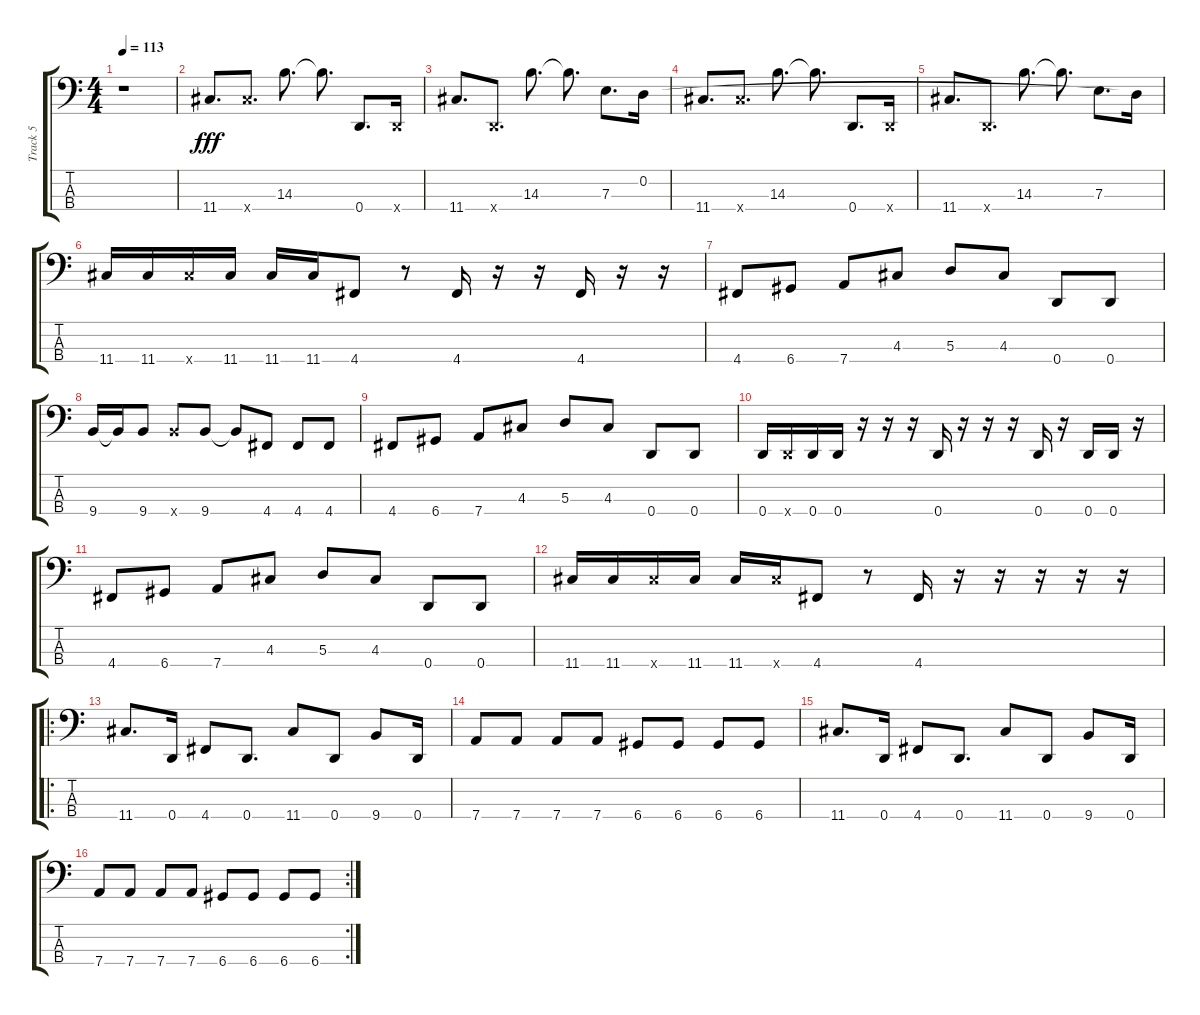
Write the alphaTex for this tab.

\track ("Track 5" "Track 5") {instrument slapbass1}
\staff {score tabs}
\tuning (G2 D2 A1 D1) {hide}
\ts (4 4)
\tempo 113
\clef f4
\ks c
r.1{dy fff} |
11.4.8{d} 11.4{x}.8{d} 14.3.8{d} 14.3{t}.8{d} 0.4.8{d} 0.4{x}.16 |
11.4.8{d} 0.4{x}.8{d} 14.3.8{d} 14.3{t}.8{d} 7.3.8{d} 0.2.16 |
11.4.8{d} 11.4{x}.8{d} 14.3.8{d} 14.3{t}.8{d} 0.4.8{d} 0.4{x}.16 |
11.4.8{d} 0.4{x}.8{d} 14.3.8{d} 14.3{t}.8{d} 7.3.8{d} 0.2{t}.16 |
11.4.16 11.4.16 11.4{x}.16 11.4.16 11.4.16 11.4.16 4.4.8 r.8 4.4.16 r.16 r.16 4.4.16 r.16 r.16 |
4.4.8 6.4.8 7.4.8 4.3.8 5.3.8 4.3.8 0.4.8 0.4.8 |
9.4.16 9.4{t}.16 9.4.8 9.4{x}.8 9.4.8 9.4{t}.8 4.4.8 4.4.8 4.4.8 |
4.4.8 6.4.8 7.4.8 4.3.8 5.3.8 4.3.8 0.4.8 0.4.8 |
0.4.16 0.4{x}.16 0.4.16 0.4.16 r.16 r.16 r.16 0.4.16 r.16 r.16 r.16 0.4.16 r.16 0.4.16 0.4.16 r.16 |
4.4.8 6.4.8 7.4.8 4.3.8 5.3.8 4.3.8 0.4.8 0.4.8 |
11.4.16 11.4.16 11.4{x}.16 11.4.16 11.4.16 11.4{x}.16 4.4.8 r.8 4.4.16 r.16 r.16 r.16 r.16 r.16 |
\ro
11.4.8{d} 0.4.16 4.4.8 0.4.8{d} 11.4.8 0.4.8 9.4.8 0.4.16 |
7.4.8 7.4.8 7.4.8 7.4.8 6.4.8 6.4.8 6.4.8 6.4.8 |
11.4.8{d} 0.4.16 4.4.8 0.4.8{d} 11.4.8 0.4.8 9.4.8 0.4.16 |
\rc 2
7.4.8 7.4.8 7.4.8 7.4.8 6.4.8 6.4.8 6.4.8 6.4.8
